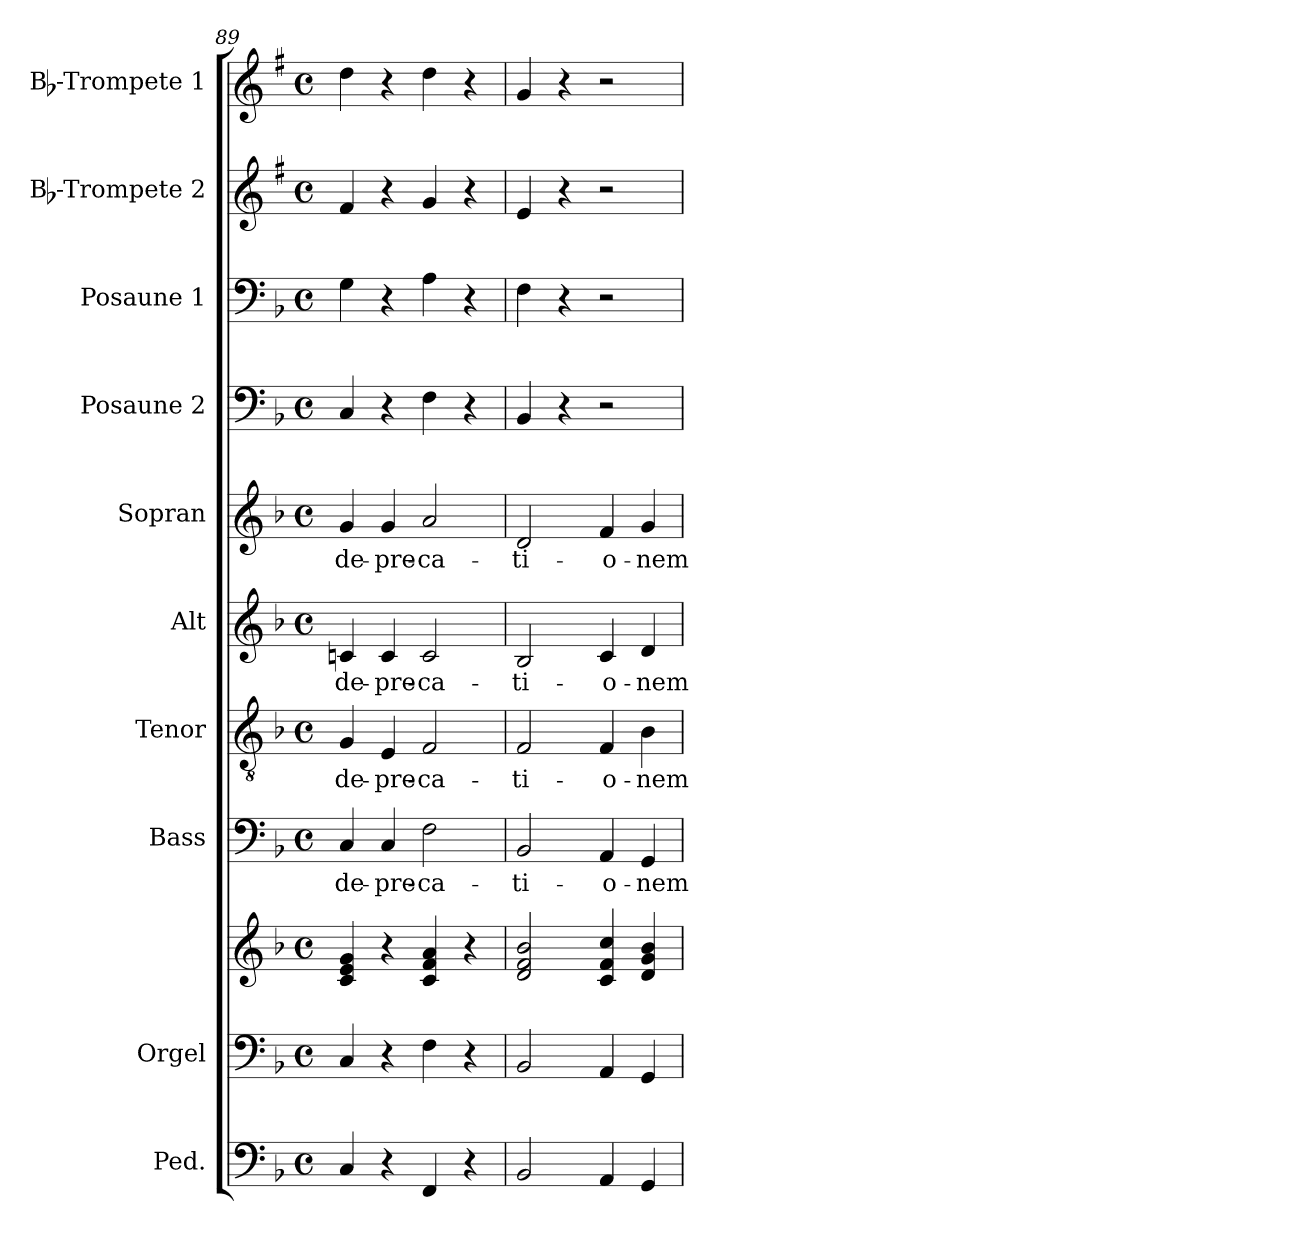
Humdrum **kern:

**kern	**kern	**kern	**kern	**text	**kern	**text	**kern	**text	**kern	**text	**kern	**kern	**kern	**kern
*part10	*part9	*part9	*part8	*part8	*part7	*part7	*part6	*part6	*part5	*part5	*part4	*part3	*part2	*part1
*staff11	*staff10	*staff9	*staff8	*staff8	*staff7	*staff7	*staff6	*staff6	*staff5	*staff5	*staff4	*staff3	*staff2	*staff1
*I"Ped.	*I"Orgel	*	*I"Bass	*	*I"Tenor	*	*I"Alt	*	*I"Sopran	*	*I"Posaune 2	*I"Posaune 1	*I"Bb-Trompete 2	*I"Bb-Trompete 1
*	*I'Org.	*	*I'B.	*	*I'T.	*	*I'A.	*	*I'S.	*	*I'Pos. 2	*I'Pos. 1	*I'Bb Trp. 2	*I'Bb Trp. 1
*clefF4	*clefF4	*clefG2	*clefF4	*	*clefGv2	*	*clefG2	*	*clefG2	*	*clefF4	*clefF4	*clefG2	*clefG2
*ITrd7c12	*	*	*	*	*	*	*	*	*	*	*	*	*ITrd1c2	*ITrd1c2
*k[b-]	*k[b-]	*k[b-]	*k[b-]	*	*k[b-]	*	*k[b-]	*	*k[b-]	*	*k[b-]	*k[b-]	*k[b-]	*k[b-]
*F:	*F:	*F:	*F:	*	*F:	*	*F:	*	*F:	*	*F:	*F:	*F:	*F:
*M4/4	*M4/4	*M4/4	*M4/4	*	*M4/4	*	*M4/4	*	*M4/4	*	*M4/4	*M4/4	*M4/4	*M4/4
*met(c)	*met(c)	*met(c)	*met(c)	*	*met(c)	*	*met(c)	*	*met(c)	*	*met(c)	*met(c)	*met(c)	*met(c)
=89	=89	=89	=89	=89	=89	=89	=89	=89	=89	=89	=89	=89	=89	=89
!	!	!	!	!LO:LY:b	!	!LO:LY:b	!	!LO:LY:b	!	!LO:LY:b	!	!	!	!
4CC/	4C/	4c/ 4e/ 4g/	4C/	de-	4G/	de-	4cn/	de-	4g/	de-	4C/	4G\	4e/	4cc\
!	!	!	!	!LO:LY:b	!	!LO:LY:b	!	!LO:LY:b	!	!LO:LY:b	!	!	!	!
4r	4r	4r	4C/	-pre-	4E/	-pre-	4c/	-pre-	4g/	-pre-	4r	4r	4r	4r
!	!	!	!	!LO:LY:b	!	!LO:LY:b	!	!LO:LY:b	!	!LO:LY:b	!	!	!	!
4FFF/	4F\	4c/ 4f/ 4a/	2F\	-ca-	2F/	-ca-	2c/	-ca-	2a/	-ca-	4F\	4A\	4f/	4cc\
4r	4r	4r	.	.	.	.	.	.	.	.	4r	4r	4r	4r
=90	=90	=90	=90	=90	=90	=90	=90	=90	=90	=90	=90	=90	=90	=90
!	!	!	!	!LO:LY:b	!	!LO:LY:b	!	!LO:LY:b	!	!LO:LY:b	!	!	!	!
2BBB-/	2BB-/	2d/ 2f/ 2b-/	2BB-/	-ti-	2F/	-ti-	2B-/	-ti-	2d/	-ti-	4BB-/	4F\	4d/	4f/
.	.	.	.	.	.	.	.	.	.	.	4r	4r	4r	4r
!	!	!	!	!LO:LY:b	!	!LO:LY:b	!	!LO:LY:b	!	!LO:LY:b	!	!	!	!
4AAA/	4AA/	4c/ 4f/ 4cc/	4AA/	-o-	4F/	-o-	4c/	-o-	4f/	-o-	2r	2r	2r	2r
!	!	!	!	!LO:LY:b	!	!LO:LY:b	!	!LO:LY:b	!	!LO:LY:b	!	!	!	!
4GGG/	4GG/	4d/ 4g/ 4b-/	4GG/	-nem	4B-\	-nem	4d/	-nem	4g/	-nem	.	.	.	.
=	=	=	=	=	=	=	=	=	=	=	=	=	=	=
*-	*-	*-	*-	*-	*-	*-	*-	*-	*-	*-	*-	*-	*-	*-
